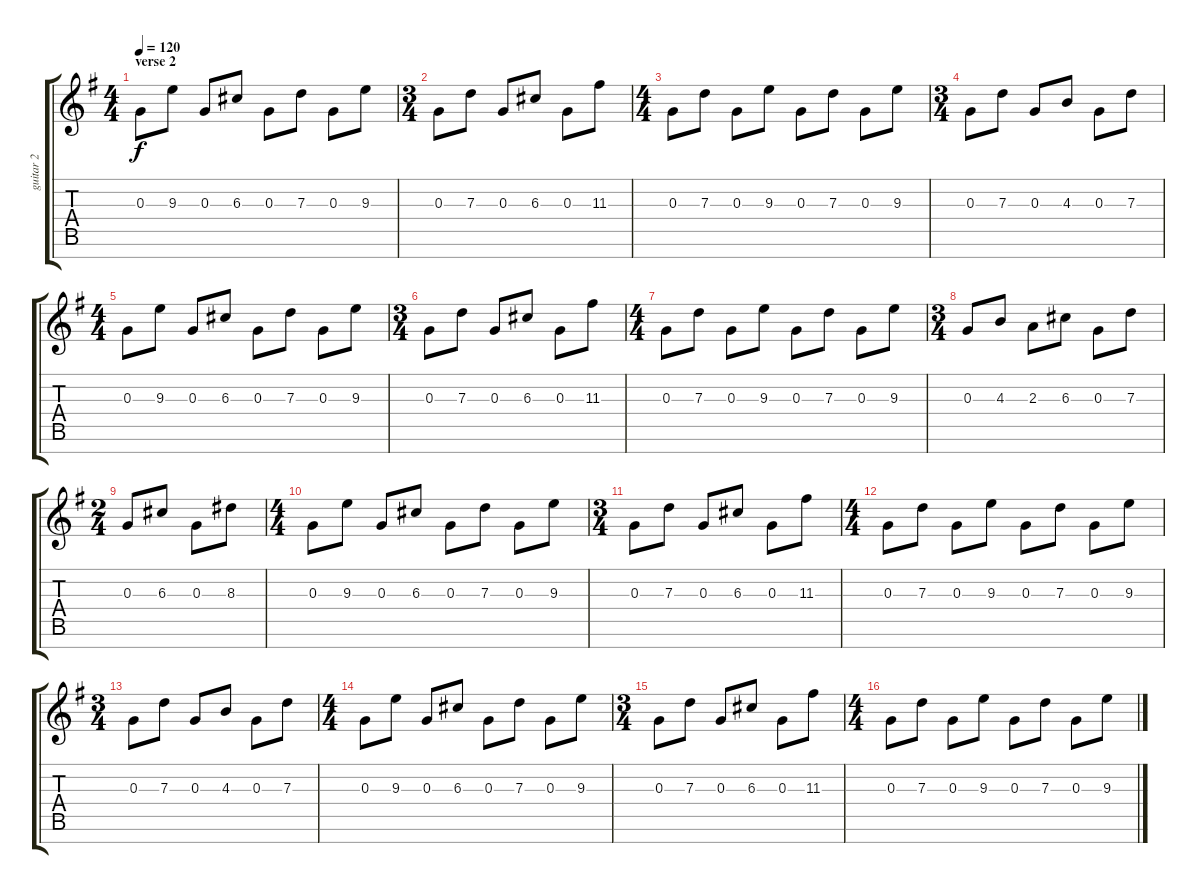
\track ("guitar 2" "guitar 2") {instrument distortionguitar}
\staff {score tabs}
\tuning (E4 B3 G3 D3 A2 E2 B1) {hide}
\ts (4 4)
\section ("" "verse 2")
\tempo 120
\clef g2
\ks g
0.3.8{dy f} 9.3.8 0.3.8 6.3.8 0.3.8 7.3.8 0.3.8 9.3.8 |
\ts (3 4)
0.3.8 7.3.8 0.3.8 6.3.8 0.3.8 11.3.8 |
\ts (4 4)
0.3.8 7.3.8 0.3.8 9.3.8 0.3.8 7.3.8 0.3.8 9.3.8 |
\ts (3 4)
0.3.8 7.3.8 0.3.8 4.3.8 0.3.8 7.3.8 |
\ts (4 4)
0.3.8 9.3.8 0.3.8 6.3.8 0.3.8 7.3.8 0.3.8 9.3.8 |
\ts (3 4)
0.3.8 7.3.8 0.3.8 6.3.8 0.3.8 11.3.8 |
\ts (4 4)
0.3.8 7.3.8 0.3.8 9.3.8 0.3.8 7.3.8 0.3.8 9.3.8 |
\ts (3 4)
0.3.8 4.3.8 2.3.8 6.3.8 0.3.8 7.3.8 |
\ts (2 4)
0.3.8 6.3.8 0.3.8 8.3.8 |
\ts (4 4)
0.3.8 9.3.8 0.3.8 6.3.8 0.3.8 7.3.8 0.3.8 9.3.8 |
\ts (3 4)
0.3.8 7.3.8 0.3.8 6.3.8 0.3.8 11.3.8 |
\ts (4 4)
0.3.8 7.3.8 0.3.8 9.3.8 0.3.8 7.3.8 0.3.8 9.3.8 |
\ts (3 4)
0.3.8 7.3.8 0.3.8 4.3.8 0.3.8 7.3.8 |
\ts (4 4)
0.3.8 9.3.8 0.3.8 6.3.8 0.3.8 7.3.8 0.3.8 9.3.8 |
\ts (3 4)
0.3.8 7.3.8 0.3.8 6.3.8 0.3.8 11.3.8 |
\ts (4 4)
0.3.8 7.3.8 0.3.8 9.3.8 0.3.8 7.3.8 0.3.8 9.3.8
